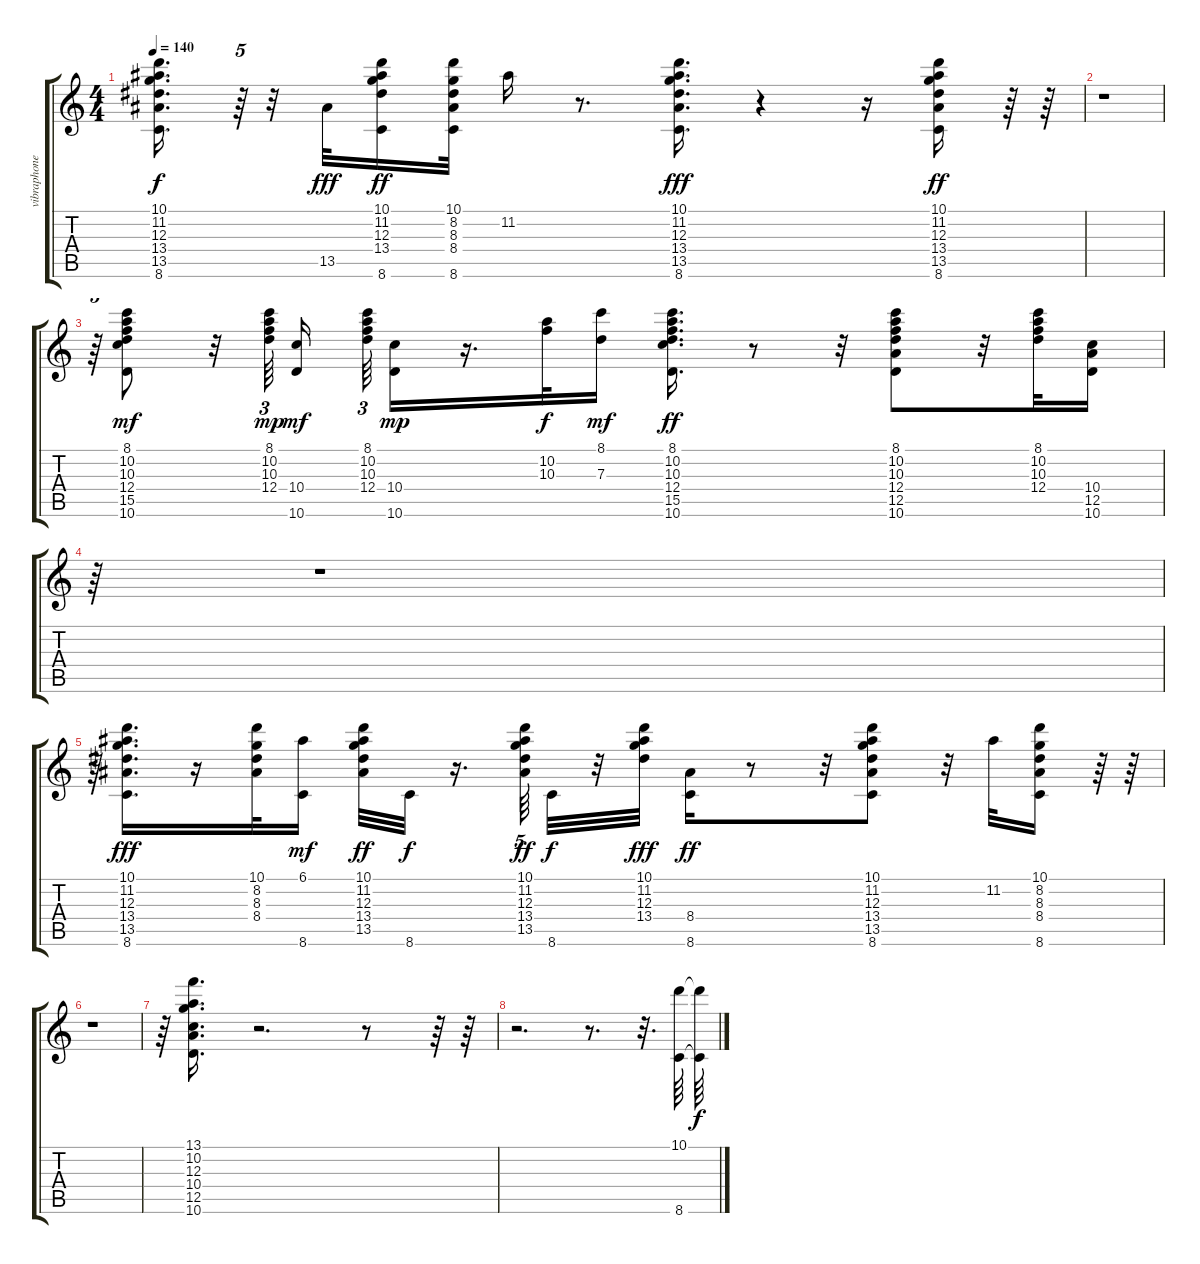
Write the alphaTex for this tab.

\track ("vibraphone" "vibraphone") {instrument electricguitarjazz}
\staff {score tabs}
\tuning (E4 B3 G3 D3 A2 E2) {hide}
\ts (4 4)
\tempo 140
\clef g2
\ks c
(10.1{t} 11.2{t} 12.3{t} 13.4{t} 13.5{t} 8.6{t}).16{d dy f} r.64{tu (5 4)} r.32 13.5.32{dy fff} (10.1 11.2 12.3 13.4 8.6).16{dy ff} (10.1 8.2 8.3 8.4 8.6).32 11.2.16 r.8{d} (10.1 11.2 12.3 13.4 13.5 8.6).16{d dy fff} r.4 r.16 (10.1 11.2 12.3 13.4 13.5 8.6).16{dy ff} r.64 r.64 |
r.1 |
r.64{tu (5 4)} (8.1 10.2 10.3 12.4 15.5 10.6).8{dy mf} r.32 (8.1 10.2 10.3 12.4).64{tu (3 2) dy mp} (10.4 10.6).16{dy mf} (8.1 10.2 10.3 12.4).64{tu (3 2)} (10.4 10.6).16{dy mp} r.16{d} (10.2 10.3).32{dy f} (8.1 7.3).16{dy mf} (8.1 10.2 10.3 12.4 15.5 10.6).16{d dy ff} r.8 r.32 (8.1 10.2 10.3 12.4 12.5 10.6).8 r.32 (8.1 10.2 10.3 12.4).32 (10.4 12.5 10.6).16 |
r.64 r.1 |
r.64 (10.1 11.2 12.3 13.4 13.5 8.6).16{d dy fff} r.16 (10.1 8.2 8.3 8.4).32 (6.1 8.6).16{dy mf} (10.1 11.2 12.3 13.4 13.5).32{dy ff} 8.6.32{dy f} r.16{d} (10.1 11.2 12.3 13.4 13.5).64{tu (5 4) dy ff} 8.6.32{dy f} r.32 (10.1 11.2 12.3 13.4).32{dy fff} (8.4 8.6).16{dy ff} r.8 r.32 (10.1 11.2 12.3 13.4 13.5 8.6).8 r.32 11.2.32 (10.1 8.2 8.3 8.4 8.6).16 r.64 r.64 |
r.1 |
r.64 (13.1 10.2 12.3 10.4 12.5 10.6).16{d} r.2{d} r.8 r.64 r.64 |
r.2{d} r.8{d} r.32{d} (10.1 8.6).64 (10.1{t} 8.6{t}).64{dy f}
